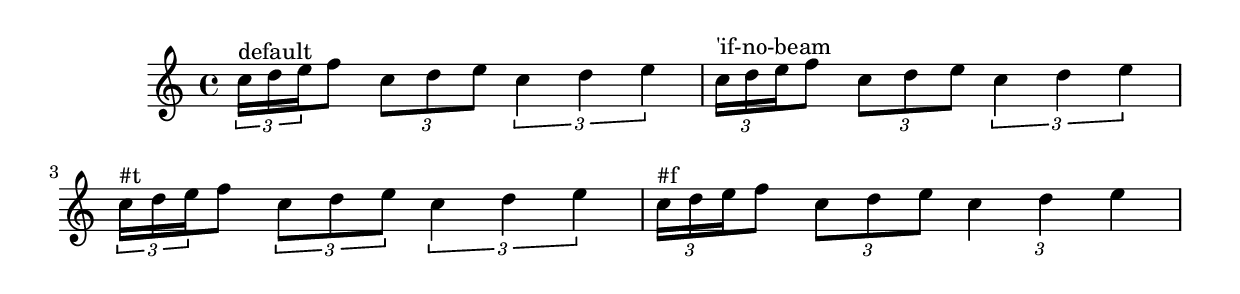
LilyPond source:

%% Do not edit this file; it is automatically
%% generated from LSR http://lsr.dsi.unimi.it
%% This file is in the public domain.
\version "2.13.31"

\header {
  lsrtags = "rhythms, tweaks-and-overrides"

%% Translation of GIT committish: 190a067275167c6dc9dd0afef683d14d392b7033

  texidocfr = "
Selon la tradition, les crochets indicateurs de nolet sont toujours
imprimés sauf dans le cas où ils seraient de la même longuer qu'une
ligature.  LilyPond permet, au travers de la propriété
@code{'bracket-visibility}, de contôler précisément leur
affichage@tie{}: déterminée à @code{#t}, ils seront toujours
imprimés@tie{}; @code{#f} permet de ne jamais les imprimer, et
@code{#'if-no-beam} les imprimera en l'absence de ligature.

"
  doctitlefr = "Contrôle de l'impression des crochets de nolet"


  texidoc = "
The default behavior of tuplet-bracket visibility is to print a bracket
unless there is a beam of the same length as the tuplet. To control the
visibility of tuplet brackets, set the property
@code{'bracket-visibility} to either @code{#t} (always print a
bracket), @code{#f} (never print a bracket) or @code{#'if-no-beam}
(only print a bracket if there is no beam).

"
  doctitle = "Controlling tuplet bracket visibility"
} % begin verbatim

music = \relative c'' {
  \times 2/3 { c16[ d e } f8]
  \times 2/3 { c8 d e }
  \times 2/3 { c4 d e }
}

\new Voice {
  \relative c' {
    << \music s4^"default" >>
    \override TupletBracket #'bracket-visibility = #'if-no-beam
    << \music s4^"'if-no-beam" >>
    \override TupletBracket #'bracket-visibility = ##t
    << \music s4^"#t" >>
    \override TupletBracket #'bracket-visibility = ##f
    << \music s4^"#f" >>
  }
}


